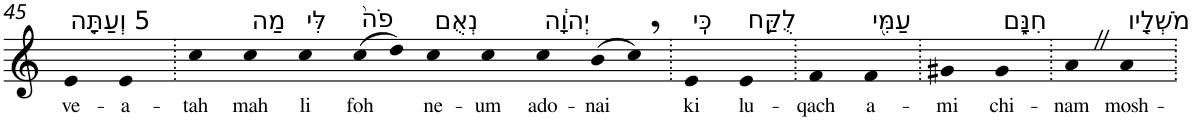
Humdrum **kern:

**kern	**text
*part1	*part1
*staff1	*staff1
*I"Piano	*
*I'Pno	*
!!LO:PB:g=z
*clefG2	*
*k[]	*
=45	=45
!LO:TX:a:t=5 וְעַתָּ֤ה	!
!	!LO:LY:b
4e	ve-
!	!LO:LY:b
4e	-a-
=46.	=46.
!	!LO:LY:b
4cc	-tah
!LO:TX:a:t=מַה	!
!	!LO:LY:b
4cc	mah
!LO:TX:a:t=לִּי	!
!	!LO:LY:b
4cc	li
!LO:TX:a:t=פֹה֙	!
!	!LO:LY:b
(8cc	foh
8dd)	.
!LO:TX:a:t=נְאֻם	!
!	!LO:LY:b
4cc	ne-
!	!LO:LY:b
4cc	-um
!LO:TX:a:t=יְהוָ֔ה	!
!	!LO:LY:b
4cc	ado-
!	!LO:LY:b
(8b	-nai
8cc,)	.
=47.	=47.
!LO:TX:a:t=כִּֽי	!
!	!LO:LY:b
4e	ki
!LO:TX:a:t=לֻקַּ֥ח	!
!	!LO:LY:b
4e	lu-
=48.	=48.
!	!LO:LY:b
4f	-qach
!LO:TX:a:t=עַמִּ֖י	!
!	!LO:LY:b
4f	a-
=49.	=49.
!	!LO:LY:b
4g#X	-mi
!LO:TX:a:t=חִנָּ֑ם	!
!	!LO:LY:b
4g#	chi-
=50.	=50.
!	!LO:LY:b
4aZ	-nam
!LO:TX:a:t=מֹשְׁלָ֤יו	!
!	!LO:LY:b
4a	mosh-
=.	=.
*-	*-
